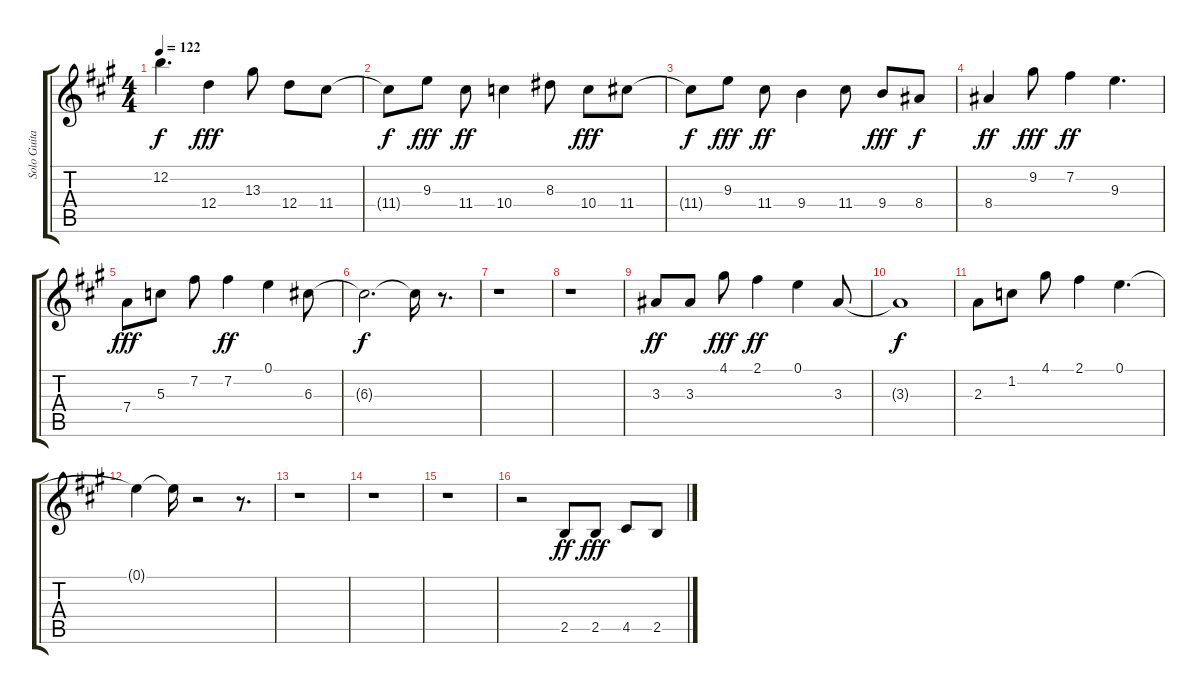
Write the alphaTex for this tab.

\track ("Solo Guitar" "Solo Guita") {instrument acousticguitarsteel}
\staff {score tabs}
\tuning (E4 B3 G3 D3 A2 E2) {hide}
\ts (4 4)
\tempo 122
\clef g2
\ks a
12.2{t}.4{d dy f} 12.4.4{dy fff} 13.3.8 12.4.8 11.4.8 |
11.4{t}.8{dy f} 9.3.8{dy fff} 11.4.8{dy ff} 10.4.4 8.3.8 10.4.8{dy fff} 11.4.8 |
11.4{t}.8{dy f} 9.3.8{dy fff} 11.4.8{dy ff} 9.4.4 11.4.8 9.4.8{dy fff} 8.4.8{dy f} |
8.4.4{dy ff} 9.2.8{dy fff} 7.2.4{dy ff} 9.3.4{d} |
7.4.8{dy fff} 5.3.8 7.2.8 7.2.4{dy ff} 0.1.4 6.3.8 |
6.3{t}.2{d dy f} 6.3{t}.16 r.8{d} |
r.1 |
r.1 |
3.3.8{dy ff} 3.3.8 4.1.8{dy fff} 2.1.4{dy ff} 0.1.4 3.3.8 |
3.3{t}.1{dy f} |
2.3.8 1.2.8 4.1.8 2.1.4 0.1.4{d} |
0.1{t}.4 0.1{t}.16 r.2 r.8{d} |
r.1 |
r.1 |
r.1 |
r.2 2.5.8{dy ff} 2.5.8{dy fff} 4.5.8 2.5.8
